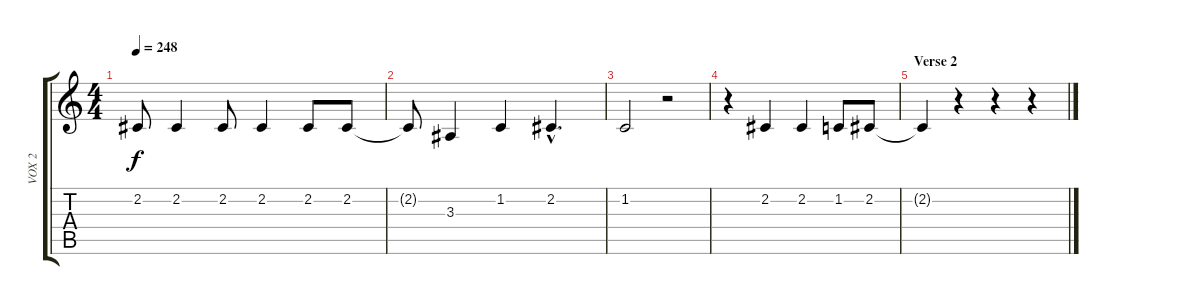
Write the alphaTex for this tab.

\track ("VOX 2" "VOX 2") {instrument lead6voice}
\staff {score tabs}
\tuning (E4 B3 G3 D3 A2 E2) {hide}
\ts (4 4)
\tempo 248
\clef g2
\ks c
2.2.8{dy f} 2.2.4 2.2.8 2.2.4 2.2.8 2.2.8 |
2.2{t}.8 3.3.4 1.2.4 2.2{hac}.4{d} |
1.2.2 r.2 |
r.4 2.2.4 2.2.4 1.2.8 2.2.8 |
\section ("" "Verse 2")
2.2{t}.4 r.4 r.4 r.4
